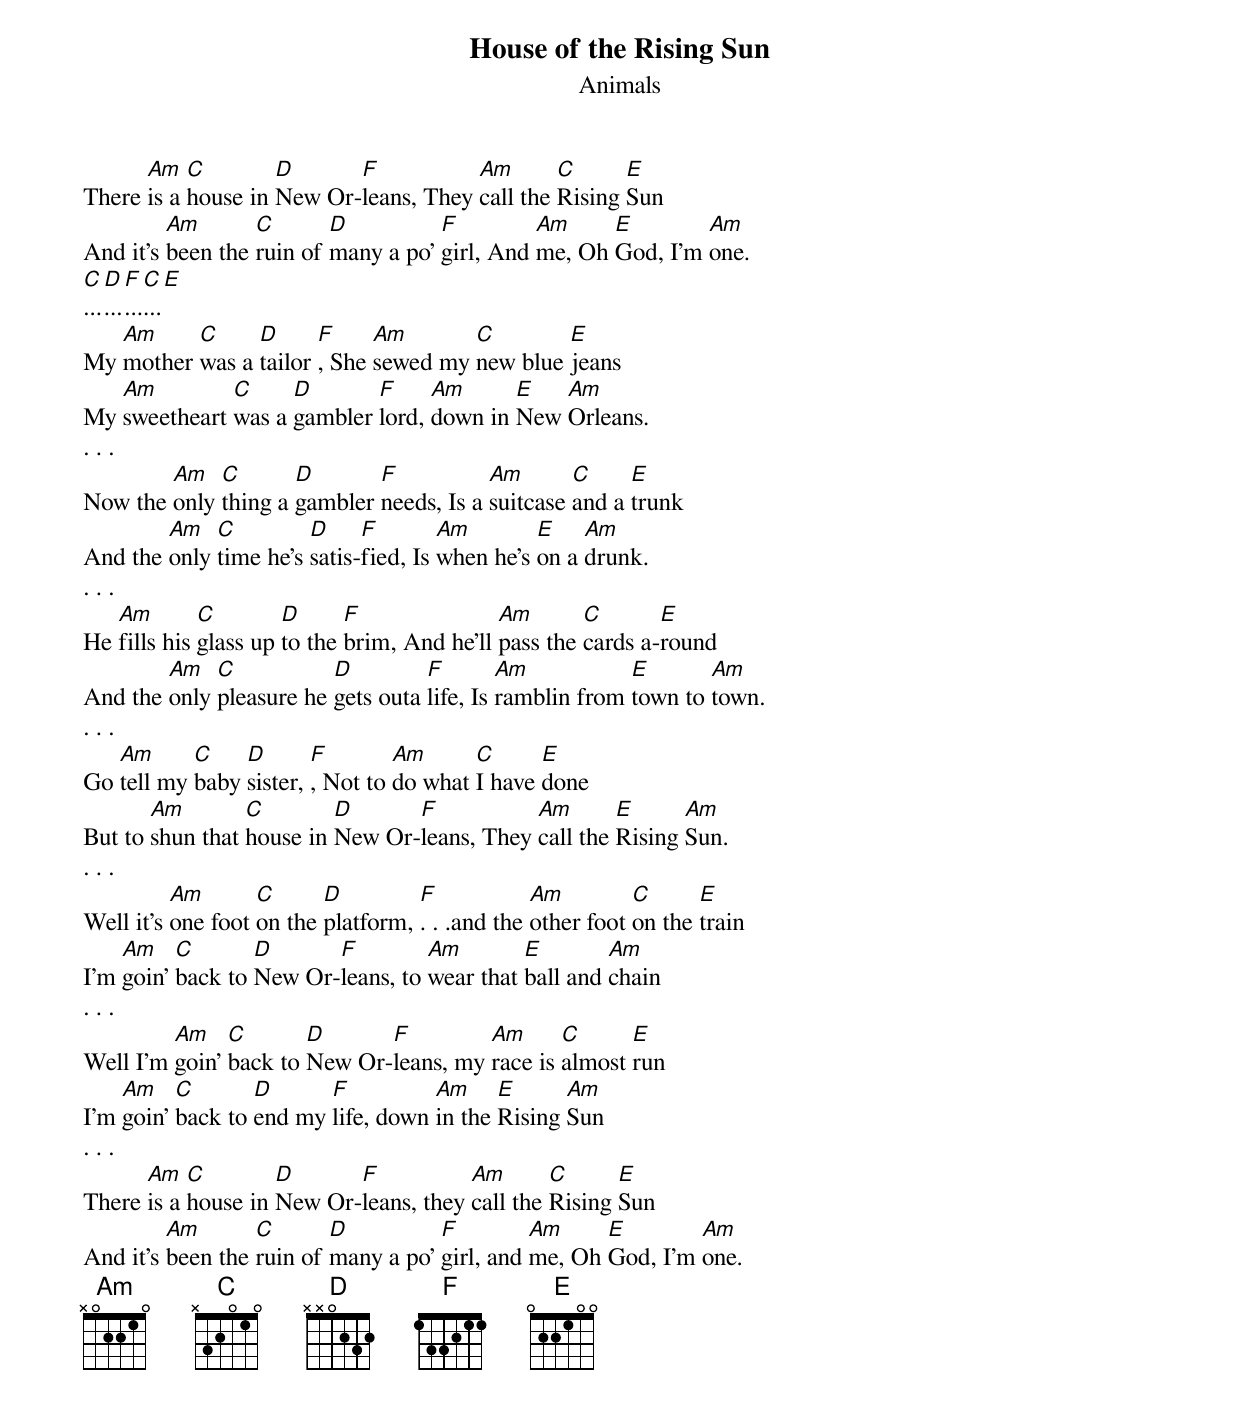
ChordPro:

{title:House of the Rising Sun}
{subtitle:Animals}
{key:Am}

There [Am]is a [C]house in [D]New Or-[F]leans, They [Am]call the [C]Rising [E]Sun
And it's [Am]been the [C]ruin of [D]many a po' [F]girl, And [Am]me, Oh [E]God, I'm [Am]one.
[C]...[D]...[F]...[C]...[E]
My [Am]mother [C]was a [D]tailor [F], She [Am]sewed my [C]new blue [E]jeans
My [Am]sweetheart [C]was a [D]gambler [F]lord, [Am]down in [E]New [Am]Orleans.
. . .
Now the [Am]only [C]thing a [D]gambler [F]needs, Is a [Am]suitcase [C]and a [E]trunk
And the [Am]only [C]time he's [D]satis-[F]fied, Is [Am]when he's [E]on a [Am]drunk.
. . .
He [Am]fills his [C]glass up [D]to the [F]brim, And he'll [Am]pass the [C]cards a-[E]round
And the [Am]only [C]pleasure he [D]gets outa [F]life, Is [Am]ramblin from [E]town to [Am]town.
. . .
Go [Am]tell my [C]baby [D]sister, [F], Not to [Am]do what [C]I have [E]done
But to [Am]shun that [C]house in [D]New Or-[F]leans, They [Am]call the [E]Rising [Am]Sun.
. . .
Well it's [Am]one foot [C]on the [D]platform, [F]. . .and the [Am]other foot [C]on the [E]train
I'm [Am]goin' [C]back to [D]New Or-[F]leans, to [Am]wear that [E]ball and [Am]chain
. . .
Well I'm [Am]goin' [C]back to [D]New Or-[F]leans, my [Am]race is [C]almost [E]run
I'm [Am]goin' [C]back to [D]end my [F]life, down [Am]in the [E]Rising [Am]Sun
. . .
There [Am]is a [C]house in [D]New Or-[F]leans, they [Am]call the [C]Rising [E]Sun
And it's [Am]been the [C]ruin of [D]many a po' [F]girl, and [Am]me, Oh [E]God, I'm [Am]one.
